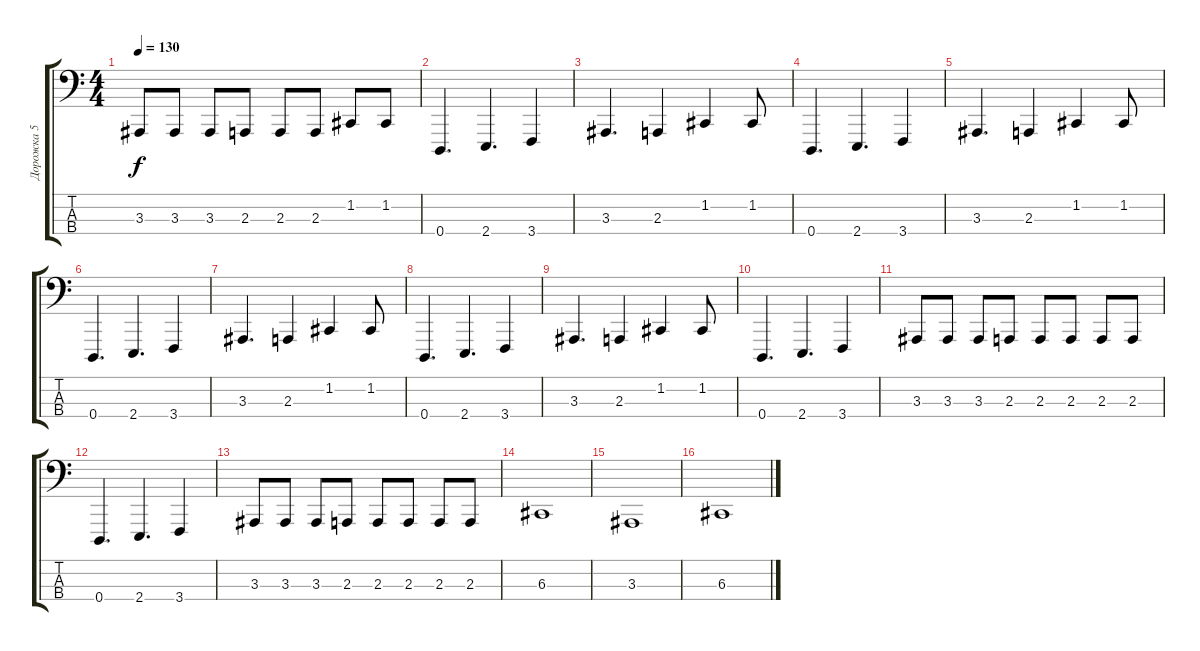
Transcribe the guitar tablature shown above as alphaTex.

\track ("Дорожка 5" "Дорожка 5") {instrument lead8bassandlead}
\staff {score tabs}
\tuning (F2 C2 G1 D1) {hide}
\ts (4 4)
\tempo 130
\clef f4
\ks c
3.3.8{dy f} 3.3.8 3.3.8 2.3.8 2.3.8 2.3.8 1.2.8 1.2.8 |
0.4.4{d} 2.4.4{d} 3.4.4 |
3.3.4{d} 2.3.4 1.2.4 1.2.8 |
0.4.4{d} 2.4.4{d} 3.4.4 |
3.3.4{d} 2.3.4 1.2.4 1.2.8 |
0.4.4{d} 2.4.4{d} 3.4.4 |
3.3.4{d} 2.3.4 1.2.4 1.2.8 |
0.4.4{d} 2.4.4{d} 3.4.4 |
3.3.4{d} 2.3.4 1.2.4 1.2.8 |
0.4.4{d} 2.4.4{d} 3.4.4 |
3.3.8 3.3.8 3.3.8 2.3.8 2.3.8 2.3.8 2.3.8 2.3.8 |
0.4.4{d} 2.4.4{d} 3.4.4 |
3.3.8 3.3.8 3.3.8 2.3.8 2.3.8 2.3.8 2.3.8 2.3.8 |
6.3.1 |
3.3.1 |
6.3.1
